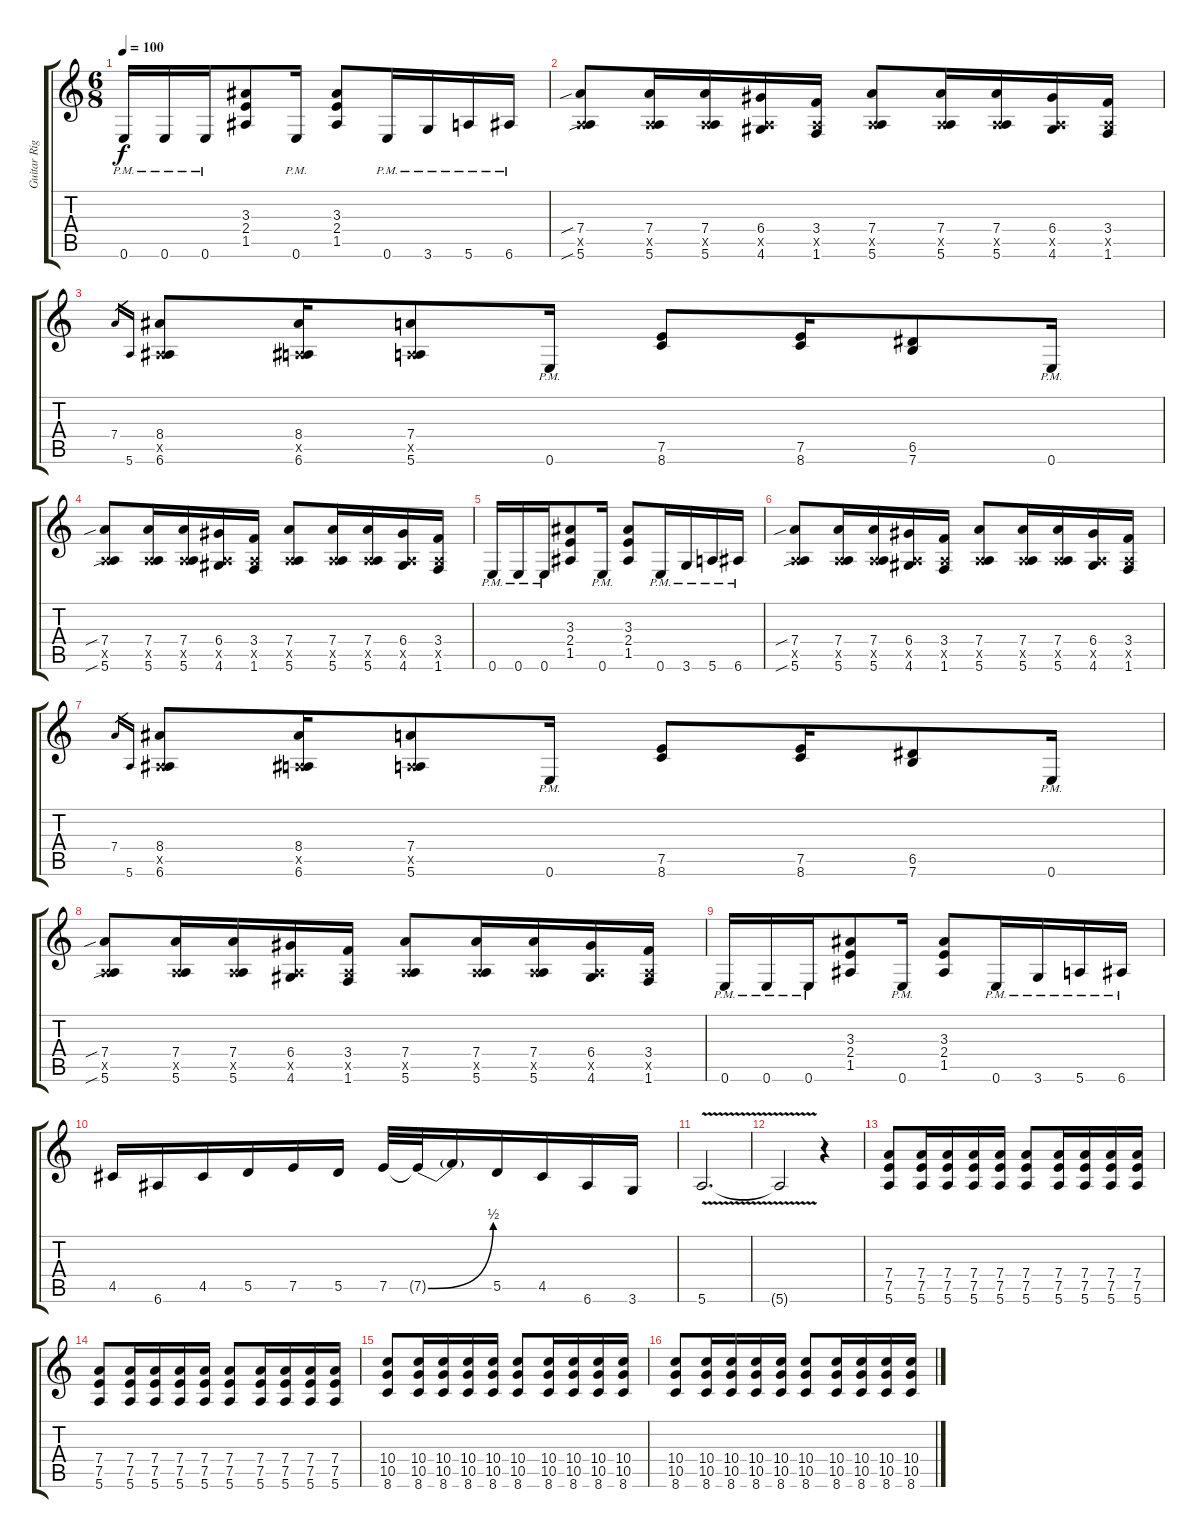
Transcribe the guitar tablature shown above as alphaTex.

\track ("Guitar Right" "Guitar Rig") {instrument distortionguitar}
\staff {score tabs}
\tuning (E4 B3 G3 D3 A2 E2) {hide}
\ts (6 8)
\tempo 100
\clef g2
\ks c
0.6{pm}.16{dy f} 0.6{pm}.16 0.6{pm}.16 (3.3 2.4 1.5).8 0.6{pm}.16 (3.3 2.4 1.5).8 0.6{pm}.16 3.6{pm}.16 5.6{pm}.16 6.6{pm}.16 |
(7.4{sib} 0.5{x} 5.6{sib}).8 (7.4 0.5{x} 5.6).16 (7.4 0.5{x} 5.6).16 (6.4 0.5{x} 4.6).16 (3.4 0.5{x} 1.6).16 (7.4 0.5{x} 5.6).8 (7.4 0.5{x} 5.6).16 (7.4 0.5{x} 5.6).16 (6.4 0.5{x} 4.6).16 (3.4 0.5{x} 1.6).16 |
7.4.16{gr} 5.6.16{gr} (8.4 0.5{x} 6.6).8 (8.4 0.5{x} 6.6).16 (7.4 0.5{x} 5.6).8 0.6{pm}.16 (7.5 8.6).8 (7.5 8.6).16 (6.5 7.6).8 0.6{pm}.16 |
(7.4{sib} 0.5{x} 5.6{sib}).8 (7.4 0.5{x} 5.6).16 (7.4 0.5{x} 5.6).16 (6.4 0.5{x} 4.6).16 (3.4 0.5{x} 1.6).16 (7.4 0.5{x} 5.6).8 (7.4 0.5{x} 5.6).16 (7.4 0.5{x} 5.6).16 (6.4 0.5{x} 4.6).16 (3.4 0.5{x} 1.6).16 |
0.6{pm}.16 0.6{pm}.16 0.6{pm}.16 (3.3 2.4 1.5).8 0.6{pm}.16 (3.3 2.4 1.5).8 0.6{pm}.16 3.6{pm}.16 5.6{pm}.16 6.6{pm}.16 |
(7.4{sib} 0.5{x} 5.6{sib}).8 (7.4 0.5{x} 5.6).16 (7.4 0.5{x} 5.6).16 (6.4 0.5{x} 4.6).16 (3.4 0.5{x} 1.6).16 (7.4 0.5{x} 5.6).8 (7.4 0.5{x} 5.6).16 (7.4 0.5{x} 5.6).16 (6.4 0.5{x} 4.6).16 (3.4 0.5{x} 1.6).16 |
7.4.16{gr} 5.6.16{gr} (8.4 0.5{x} 6.6).8 (8.4 0.5{x} 6.6).16 (7.4 0.5{x} 5.6).8 0.6{pm}.16 (7.5 8.6).8 (7.5 8.6).16 (6.5 7.6).8 0.6{pm}.16 |
(7.4{sib} 0.5{x} 5.6{sib}).8 (7.4 0.5{x} 5.6).16 (7.4 0.5{x} 5.6).16 (6.4 0.5{x} 4.6).16 (3.4 0.5{x} 1.6).16 (7.4 0.5{x} 5.6).8 (7.4 0.5{x} 5.6).16 (7.4 0.5{x} 5.6).16 (6.4 0.5{x} 4.6).16 (3.4 0.5{x} 1.6).16 |
0.6{pm}.16 0.6{pm}.16 0.6{pm}.16 (3.3 2.4 1.5).8 0.6{pm}.16 (3.3 2.4 1.5).8 0.6{pm}.16 3.6{pm}.16 5.6{pm}.16 6.6{pm}.16 |
4.5.16 6.6.16 4.5.16 5.5.16 7.5.16 5.5.16 7.5.32 7.5{be (bend 0 0 60 2) t}.32 7.5{t}.16 5.5.16 4.5.16 6.6.16 3.6.16 |
5.6{v}.2{d} |
5.6{t}.2 r.4 |
(7.4 7.5 5.6).8 (7.4 7.5 5.6).16 (7.4 7.5 5.6).16 (7.4 7.5 5.6).16 (7.4 7.5 5.6).16 (7.4 7.5 5.6).8 (7.4 7.5 5.6).16 (7.4 7.5 5.6).16 (7.4 7.5 5.6).16 (7.4 7.5 5.6).16 |
(7.4 7.5 5.6).8 (7.4 7.5 5.6).16 (7.4 7.5 5.6).16 (7.4 7.5 5.6).16 (7.4 7.5 5.6).16 (7.4 7.5 5.6).8 (7.4 7.5 5.6).16 (7.4 7.5 5.6).16 (7.4 7.5 5.6).16 (7.4 7.5 5.6).16 |
(10.4 10.5 8.6).8 (10.4 10.5 8.6).16 (10.4 10.5 8.6).16 (10.4 10.5 8.6).16 (10.4 10.5 8.6).16 (10.4 10.5 8.6).8 (10.4 10.5 8.6).16 (10.4 10.5 8.6).16 (10.4 10.5 8.6).16 (10.4 10.5 8.6).16 |
(10.4 10.5 8.6).8 (10.4 10.5 8.6).16 (10.4 10.5 8.6).16 (10.4 10.5 8.6).16 (10.4 10.5 8.6).16 (10.4 10.5 8.6).8 (10.4 10.5 8.6).16 (10.4 10.5 8.6).16 (10.4 10.5 8.6).16 (10.4 10.5 8.6).16
